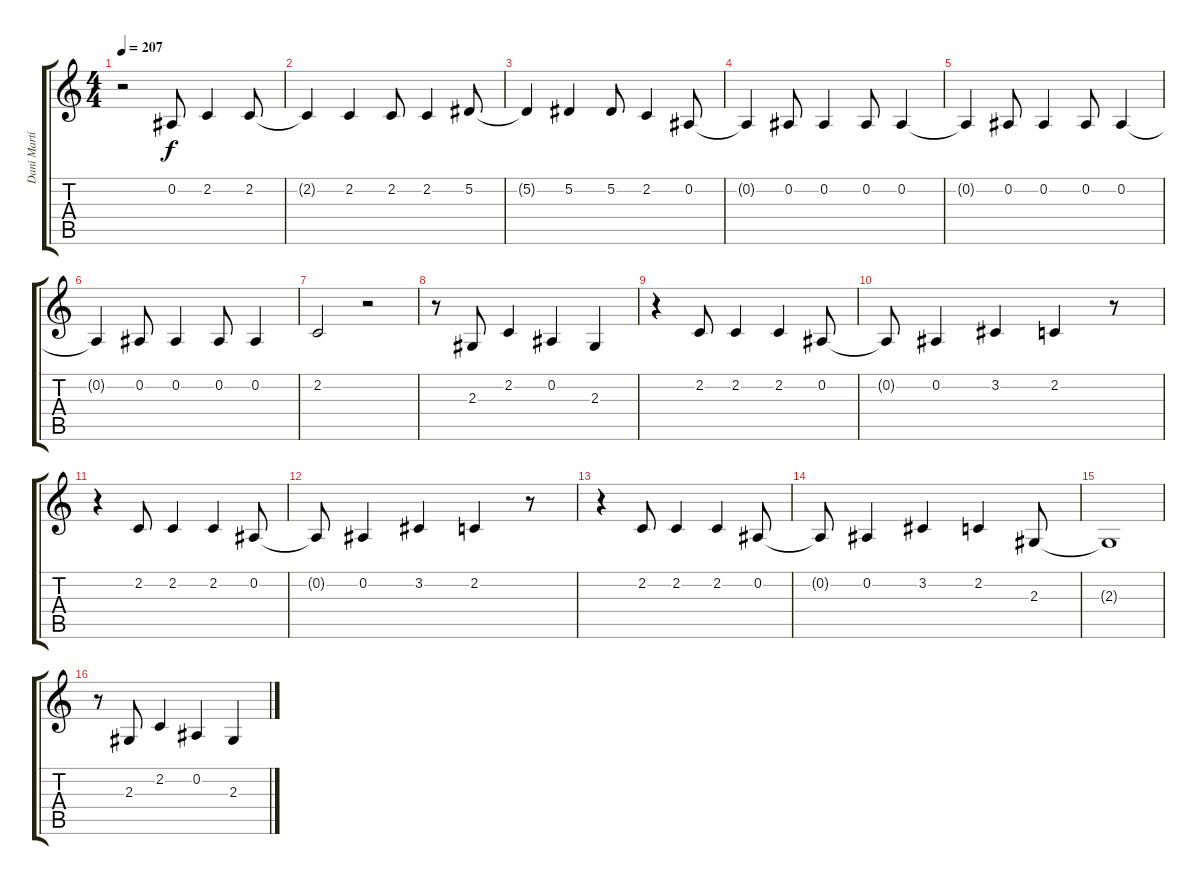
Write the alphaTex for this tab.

\track ("Dani Martín" "Dani Martí") {instrument cello}
\staff {score tabs}
\tuning (Eb4 Bb3 Gb3 Db3 Ab2 Eb2) {hide}
\ts (4 4)
\tempo 207
\clef g2
\ks c
r.2{dy f} 0.2.8 2.2.4 2.2.8 |
2.2{t}.4 2.2.4 2.2.8 2.2.4 5.2.8 |
5.2{t}.4 5.2.4 5.2.8 2.2.4 0.2.8 |
0.2{t}.4 0.2.8 0.2.4 0.2.8 0.2.4 |
0.2{t}.4 0.2.8 0.2.4 0.2.8 0.2.4 |
0.2{t}.4 0.2.8 0.2.4 0.2.8 0.2.4 |
2.2.2 r.2 |
r.8 2.3.8 2.2.4 0.2.4 2.3.4 |
r.4 2.2.8 2.2.4 2.2.4 0.2.8 |
0.2{t}.8 0.2.4 3.2.4 2.2.4 r.8 |
r.4 2.2.8 2.2.4 2.2.4 0.2.8 |
0.2{t}.8 0.2.4 3.2.4 2.2.4 r.8 |
r.4 2.2.8 2.2.4 2.2.4 0.2.8 |
0.2{t}.8 0.2.4 3.2.4 2.2.4 2.3.8 |
2.3{t}.1 |
r.8 2.3.8 2.2.4 0.2.4 2.3.4
